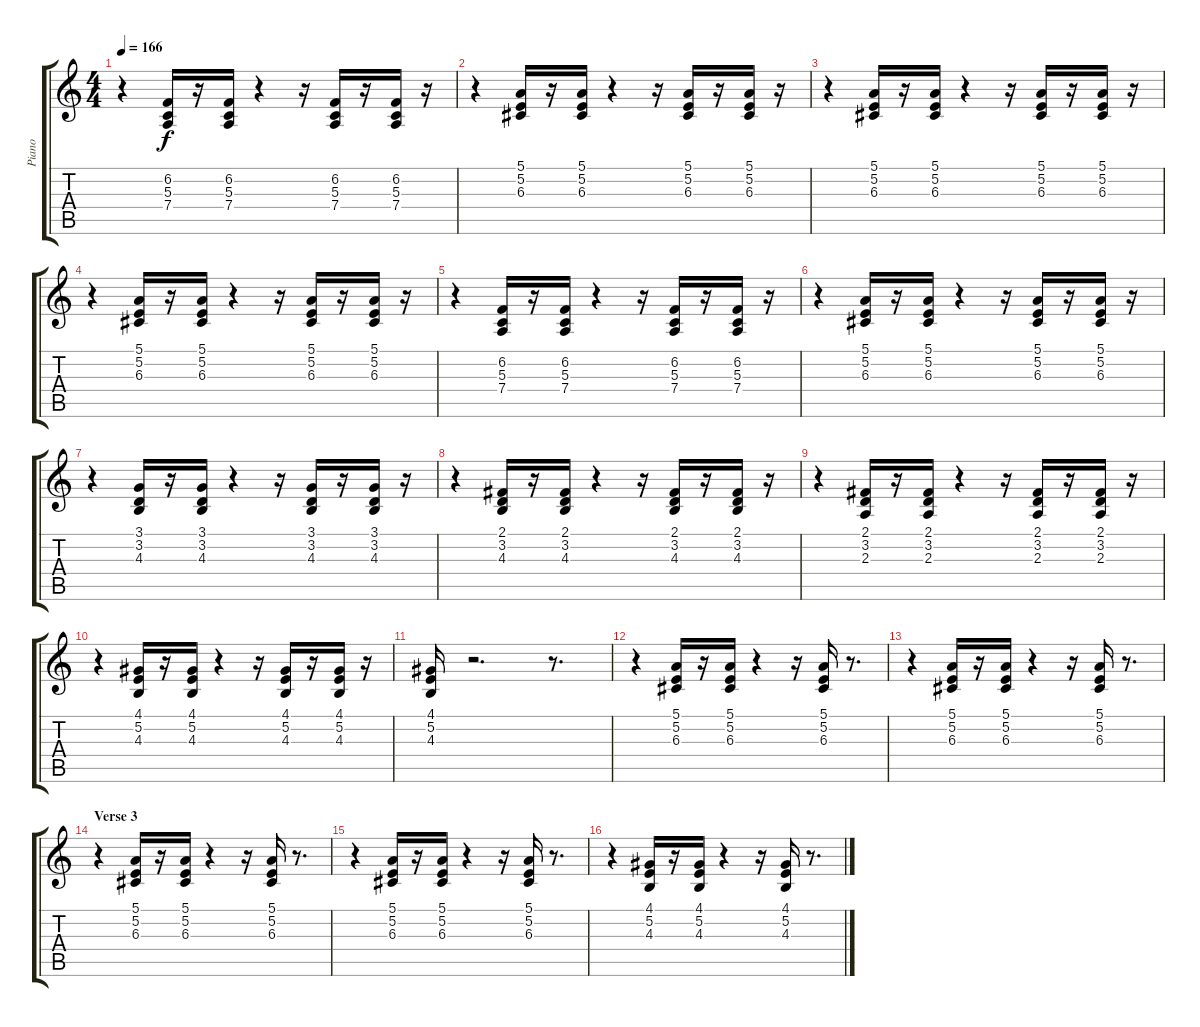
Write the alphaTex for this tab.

\track ("Piano" "Piano") {instrument acousticgrandpiano}
\staff {score tabs}
\tuning (E4 B3 G3 D3 A2 E2) {hide}
\ts (4 4)
\tempo 166
\clef g2
\ks c
r.4{dy f} (6.2 5.3 7.4).16 r.16 (6.2 5.3 7.4).16 r.4 r.16 (6.2 5.3 7.4).16 r.16 (6.2 5.3 7.4).16 r.16 |
r.4 (5.1 5.2 6.3).16 r.16 (5.1 5.2 6.3).16 r.4 r.16 (5.1 5.2 6.3).16 r.16 (5.1 5.2 6.3).16 r.16 |
r.4 (5.1 5.2 6.3).16 r.16 (5.1 5.2 6.3).16 r.4 r.16 (5.1 5.2 6.3).16 r.16 (5.1 5.2 6.3).16 r.16 |
r.4 (5.1 5.2 6.3).16 r.16 (5.1 5.2 6.3).16 r.4 r.16 (5.1 5.2 6.3).16 r.16 (5.1 5.2 6.3).16 r.16 |
r.4 (6.2 5.3 7.4).16 r.16 (6.2 5.3 7.4).16 r.4 r.16 (6.2 5.3 7.4).16 r.16 (6.2 5.3 7.4).16 r.16 |
r.4 (5.1 5.2 6.3).16 r.16 (5.1 5.2 6.3).16 r.4 r.16 (5.1 5.2 6.3).16 r.16 (5.1 5.2 6.3).16 r.16 |
r.4 (3.1 3.2 4.3).16 r.16 (3.1 3.2 4.3).16 r.4 r.16 (3.1 3.2 4.3).16 r.16 (3.1 3.2 4.3).16 r.16 |
r.4 (2.1 3.2 4.3).16 r.16 (2.1 3.2 4.3).16 r.4 r.16 (2.1 3.2 4.3).16 r.16 (2.1 3.2 4.3).16 r.16 |
r.4 (2.1 3.2 2.3).16 r.16 (2.1 3.2 2.3).16 r.4 r.16 (2.1 3.2 2.3).16 r.16 (2.1 3.2 2.3).16 r.16 |
r.4 (4.1 5.2 4.3).16 r.16 (4.1 5.2 4.3).16 r.4 r.16 (4.1 5.2 4.3).16 r.16 (4.1 5.2 4.3).16 r.16 |
(4.1 5.2 4.3).16 r.2{d} r.8{d} |
r.4 (5.1 5.2 6.3).16 r.16 (5.1 5.2 6.3).16 r.4 r.16 (5.1 5.2 6.3).16 r.8{d} |
r.4 (5.1 5.2 6.3).16 r.16 (5.1 5.2 6.3).16 r.4 r.16 (5.1 5.2 6.3).16 r.8{d} |
\section ("" "Verse 3")
r.4 (5.1 5.2 6.3).16 r.16 (5.1 5.2 6.3).16 r.4 r.16 (5.1 5.2 6.3).16 r.8{d} |
r.4 (5.1 5.2 6.3).16 r.16 (5.1 5.2 6.3).16 r.4 r.16 (5.1 5.2 6.3).16 r.8{d} |
r.4 (4.1 5.2 4.3).16 r.16 (4.1 5.2 4.3).16 r.4 r.16 (4.1 5.2 4.3).16 r.8{d}
